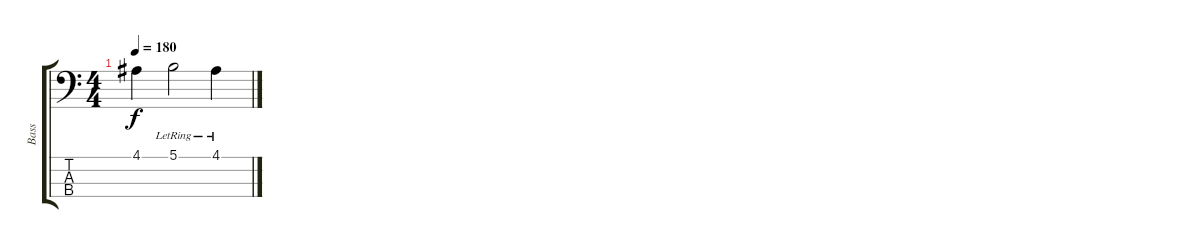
\track ("Bass" "Bass") {instrument electricbasspick}
\staff {score tabs}
\tuning (Gb2 Db2 Ab1 Eb1) {hide}
\ts (4 4)
\tempo 180
\clef f4
\ks c
4.1{t}.4{dy f} 5.1{lr}.2 4.1{lr}.4
